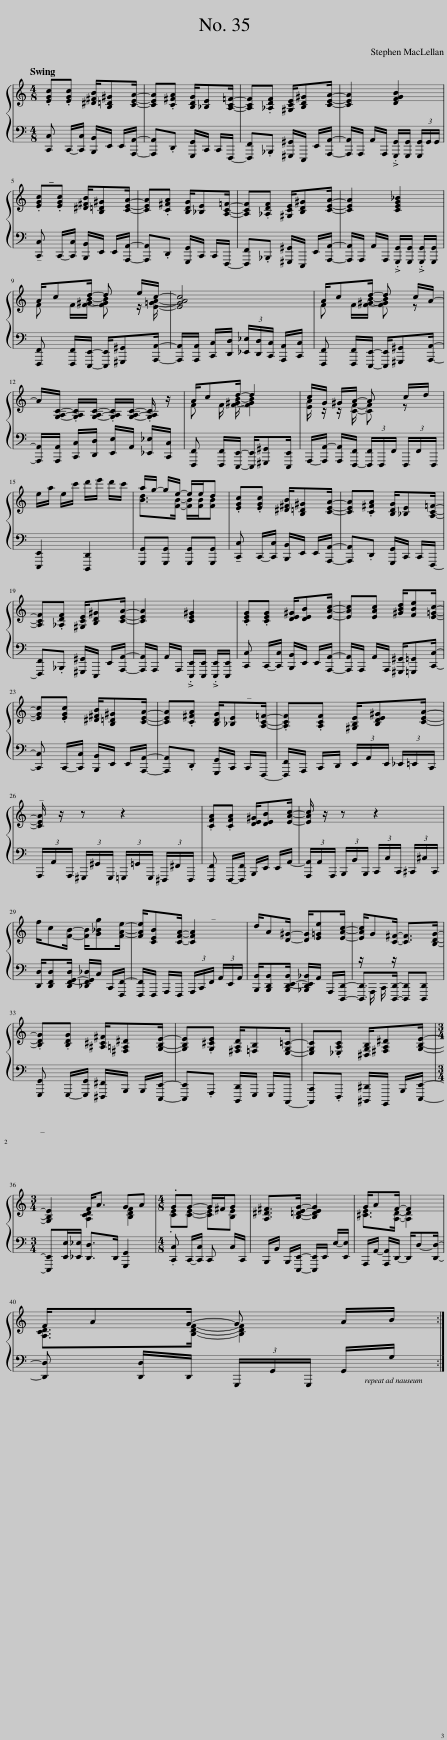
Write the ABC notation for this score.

X:1
%%score { ( 1 3 ) | ( 2 4 ) }
L:1/8
Q:1/4=72
M:4/8
I:linebreak $
K:C
V:1 treble
V:3 treble
V:2 bass
V:4 bass
V:1
 .[EGc].[EGc] [^D^FB]/[B,=D^G][CEA]/- | [CEA].[C^FA] [B,DG]/[_B,E][A,C=F]/- | [A,CF].[_A,DF] [^G,CE]/[B,D^G][CEA]/- | [CEA]2 [DFGB]2 |$ .[EGc].[EGc] [^D^FB]/[B,=D^G][CEA]/- | %5
 [CEA].[C^FA] [B,DG]/[_B,E][A,C=F]/- | [A,CF].[_A,DF] [^G,CE]/[B,D^G][CEA]/- | [CEA]2 [CEG_B]2 |$ A/cd/- d e/c/- | [EGAc]4 | %10
 A/cd/- d c/A/- |$ A/[G,A,C]/- .[G,A,C]/[G,A,C]/- .[G,A,C]/[G,A,C]/- .[G,A,C]/ z/ | A/cd/- d2 | c/G/ ^G/A/- A c/d/ |$ e/a/ e/c'/ d'/e'/ d'/c'/ | %15
 a/g/- g/e/- e/e/d | .[EGc].[EGc] [^D^FB]/[B,=D^G][CEA]/- | [CEA].[C^FA] [B,DG]/[_B,E][A,C=F]/- |$ [A,CF].[_A,DF] [^G,CE]/[B,D^G][CEA]/- | [CEA]2 [CE^G]2 | %20
 .[CEG].[CEG] [DE^G]/[DEB][EAc]/- | [EAc][EAc] [^GBd]/[FBe][E=Gc]/- |$ [EGc].[EGc] [^D^FB]/[B,=D^G][CEA]/- | [CEA].[C^FA] [B,DG]/[_B,E][A,C=F]/- | .[A,CF].[A,CF] [^G,B,E]/[B,DE^G][CEA]/- |$ %25
 [CEA]/ z/ z z2 | .[CFA].[CFA] [DE^G]/[DEB][EAc]/- | [EAc]/ z/ z z2 |$ f/c[FB]/- [FB]/[G_Bg][FAe]/- | [FAe]/[CEB][CFA]/- [CFA]2 | %30
 d/A[D^G]/- [DG]/[E=Ge][EAc]/- | [EAc]/G[C^F]/- [CF]>[B,DG]- |$ .[B,DG].[B,DG] [^A,^C^F]/[^F,=A,^D][G,B,E]/- | [G,B,E].[G,^CE] [^F,A,D]/[=F,B,][E,G,=C]/- | [E,G,C].[_E,A,C] [^D,G,B,]/[^F,A,^D][G,B,E]/- |$ %35
[M:3/4] [G,B,E]2 F<A GA |[M:4/8] .GG- G/^F/G | [A,^D^F]>[B,=DEG]- [B,DEG]2 | G/AF/- F2 |$ F/AG/- G A/B/ :| %40
V:2
 !tenuto![C,,C,] C,,/-[C,,C,]/ [B,,,B,,]/E,,/ E,,/[A,,,A,,]/- | [A,,,A,,].D,, [G,,,G,,]/C,,/ C,,/F,,,/- | [F,,,F,,]._B,,, [^G,,,^G,,]/E,,,/ E,,/[A,,,A,,]/- | [A,,,A,,]/A,,,/ A,,/A,,,/ .[G,,,G,,]/[G,,,G,,]/ (3[G,,,G,,]/G,,/G,,/ |$ !tenuto![C,,C,] C,,/-[C,,C,]/ [B,,,B,,]/E,,/ E,,/[A,,,A,,]/- | %5
 [A,,,A,,].D,, [G,,,G,,]/C,,/ C,,/F,,,/- | [F,,,F,,]._B,,, [^G,,,^G,,]/E,,,/ E,,/[A,,,A,,]/- | [A,,,A,,]/A,,,/ A,,/A,,,/ .[G,,,G,,]/[G,,,G,,]/ .[G,,,G,,]/[G,,,G,,]/ |$ [F,,,F,,] [F,,,F,,]/[E,,,E,,]/- [E,,,E,,]/[^G,,,^G,,][A,,,A,,]/- | [A,,,A,,]/[A,,,A,,]/ [C,,C,]/[D,,D,]/ (3[_E,,_E,]/[D,,D,]/[C,,C,]/ [A,,,A,,]/[C,,C,]/ | %10
 [F,,,F,,] [F,,,F,,]/[E,,,E,,]/- [E,,,E,,]/[^G,,,^G,,][A,,,A,,]/- |$ [A,,,A,,]/[A,,,A,,]/ [C,,C,]/[D,,D,]/ [E,,E,]/A,,/ [_E,,_E,]/[C,,C,]/ | [F,,,F,,] [F,,,F,,]/[E,,,E,,]/- [E,,,E,,]/[^G,,,^G,,][E,,,E,,]/ | A,,,/-[A,,,A,,-]/ [A,,,A,,]/[F,,,-F,,]/ (3[F,,,F,,]/F,,,/F,,/ (3F,,,/F,,/F,,,/ |$ [E,,,E,,]2 [D,,,D,,]2 | %15
 [G,,,G,,][G,,,G,,] [G,,,G,,][G,,,G,,] | !tenuto![C,,C,] C,,/-[C,,C,]/ [B,,,B,,]/E,,/ E,,/[A,,,A,,]/- | [A,,,A,,].D,, [G,,,G,,]/C,,/ C,,/F,,,/- |$ [F,,,F,,]._B,,, [^G,,,^G,,]/E,,,/ E,,/[A,,,A,,]/- | [A,,,A,,]/A,,,/ A,,/A,,,/ .[E,,,E,,]/[E,,,E,,]/ .[E,,,E,,]/[E,,,E,,]/ | %20
 !tenuto![C,,C,] C,,/-[C,,C,]/ [B,,,B,,]/E,,/ E,,/[A,,,A,,]/- | [A,,,A,,]/A,,,/ A,,/A,,,/ [^G,,,^G,,]/[=G,,,=G,,][C,,C,]/- |$ !tenuto![C,,C,] C,,/-[C,,C,]/ [B,,,B,,]/E,,/ E,,/[A,,,A,,]/- | [A,,,A,,].D,, [G,,,G,,]/C,,/ C,,/F,,,/- | [F,,,F,,]/A,,,/ C,,/D,,/ (3E,,/A,,/E,,/ (3_E,,/=E,,/C,,/ |$ %25
 (3A,,,/A,,/A,,,/ (3^G,,,/^G,,/G,,,/ (3=G,,,/=G,,/G,,,/ (3^F,,,/^F,,/F,,,/ | !tenuto![F,,,F,,] F,,,/-[F,,,F,,]/ B,,,/E,,/ E,,/A,,/- | (3[A,,,A,,]/A,,/A,,,/ (3B,,,/B,,/B,,,/ (3C,,/C,/C,,/ (3^C,,/^C,/C,,/ |$ [D,,D,]/[D,,F,,D,][D,,F,,-G,,-D,]/ [_D,,F,,G,,_D,]/C,/ C,,/[F,,,F,,-]/ | [F,,,F,,]/F,,,/ A,,,/F,,,/ (3A,,,/C,,/F,,/ (3A,,/E,,/A,,/ | %30
 [B,,,B,,]/[B,,,D,,B,,][B,,,D,,-E,,-B,,]/ [_B,,,D,,E,,_B,,]/A,,/ A,,,/[D,,,D,,]/- | [D,,,D,,]>[D,,,D,,]- [D,,,D,,][D,,,D,,] |$ !tenuto![G,,,G,,] G,,,/-[G,,,G,,]/ [^F,,,^F,,]/B,,,/ B,,,/[E,,,E,,]/- | [E,,,E,,].A,,, [D,,,D,,]/G,,,/ G,,,/C,,,/- | [C,,,C,,].F,,, [^D,,,^D,,]/B,,,,/ B,,,/[E,,,E,,]/- |$ %35
[M:3/4] [E,,,E,,][E,,E,]/[_E,,_E,]/ [D,,D,]>D,, [G,,,G,,]2 |[M:4/8] .[C,,C,] C,,/-[C,,C,]/ C,, C,/C,,/ | B,,,/B,,/ B,,,/[E,,,E,,]/- [E,,,E,,]/E,,/ E,/-[E,,E,]/ | A,,,/A,,/- [A,,,A,,]/D,,/- D,,/D,-[D,,D,]/- |$ [D,,D,] [D,,D,]/D,,/ (3G,,,/G,,/G,,,/ G,,/G,/ :| %40
V:3
 x4 | x4 | x4 | x4 |$ x4 | %5
 x4 | x4 | x4 |$ F F/[F^GB]/- [FGB] z/ [E=GA]/- | x4 | %10
 F F/[F^GB]/- [FGB] z |$ x4 | F F/ [F^GB]/- [FGB]2 | [EA]/ z/ z/ [CF]/- [CF] z |$ x4 | %15
 [Bd]>[FB]- [FB]/[FB]/[FB] | x4 | x4 |$ x4 | x4 | %20
 x4 | x4 |$ x4 | x4 | x4 |$ %25
 x4 | x4 | x4 |$ x4 | x4 | %30
 x4 | x4 |$ x4 | x4 | x4 |$ %35
[M:3/4] x2 [A,CD]2 [B,DF]2 |[M:4/8] .[CE][CE]- [CE][B,E] | x4 | [^CE]>[A,D]- [A,D]2 |$ [A,CD]>[B,DF]- [B,DF]2 :| %40
V:4
 x4 | x4 | x4 | x4 |$ x4 | %5
 x4 | x4 | x4 |$ x4 | x4 | %10
 x4 |$ x4 | x4 | x4 |$ x4 | %15
 x4 | x4 | x4 |$ x4 | x4 | %20
 x4 | x4 |$ x4 | x4 | x4 |$ %25
 x4 | x4 | x4 |$ x4 | x4 | %30
 x4 | z/ A,,,/ C,,/ z/ x2 |$ x4 | x4 | x4 |$ %35
[M:3/4] x6 |[M:4/8] x4 | x4 | x4 |$ x4 :| %40
